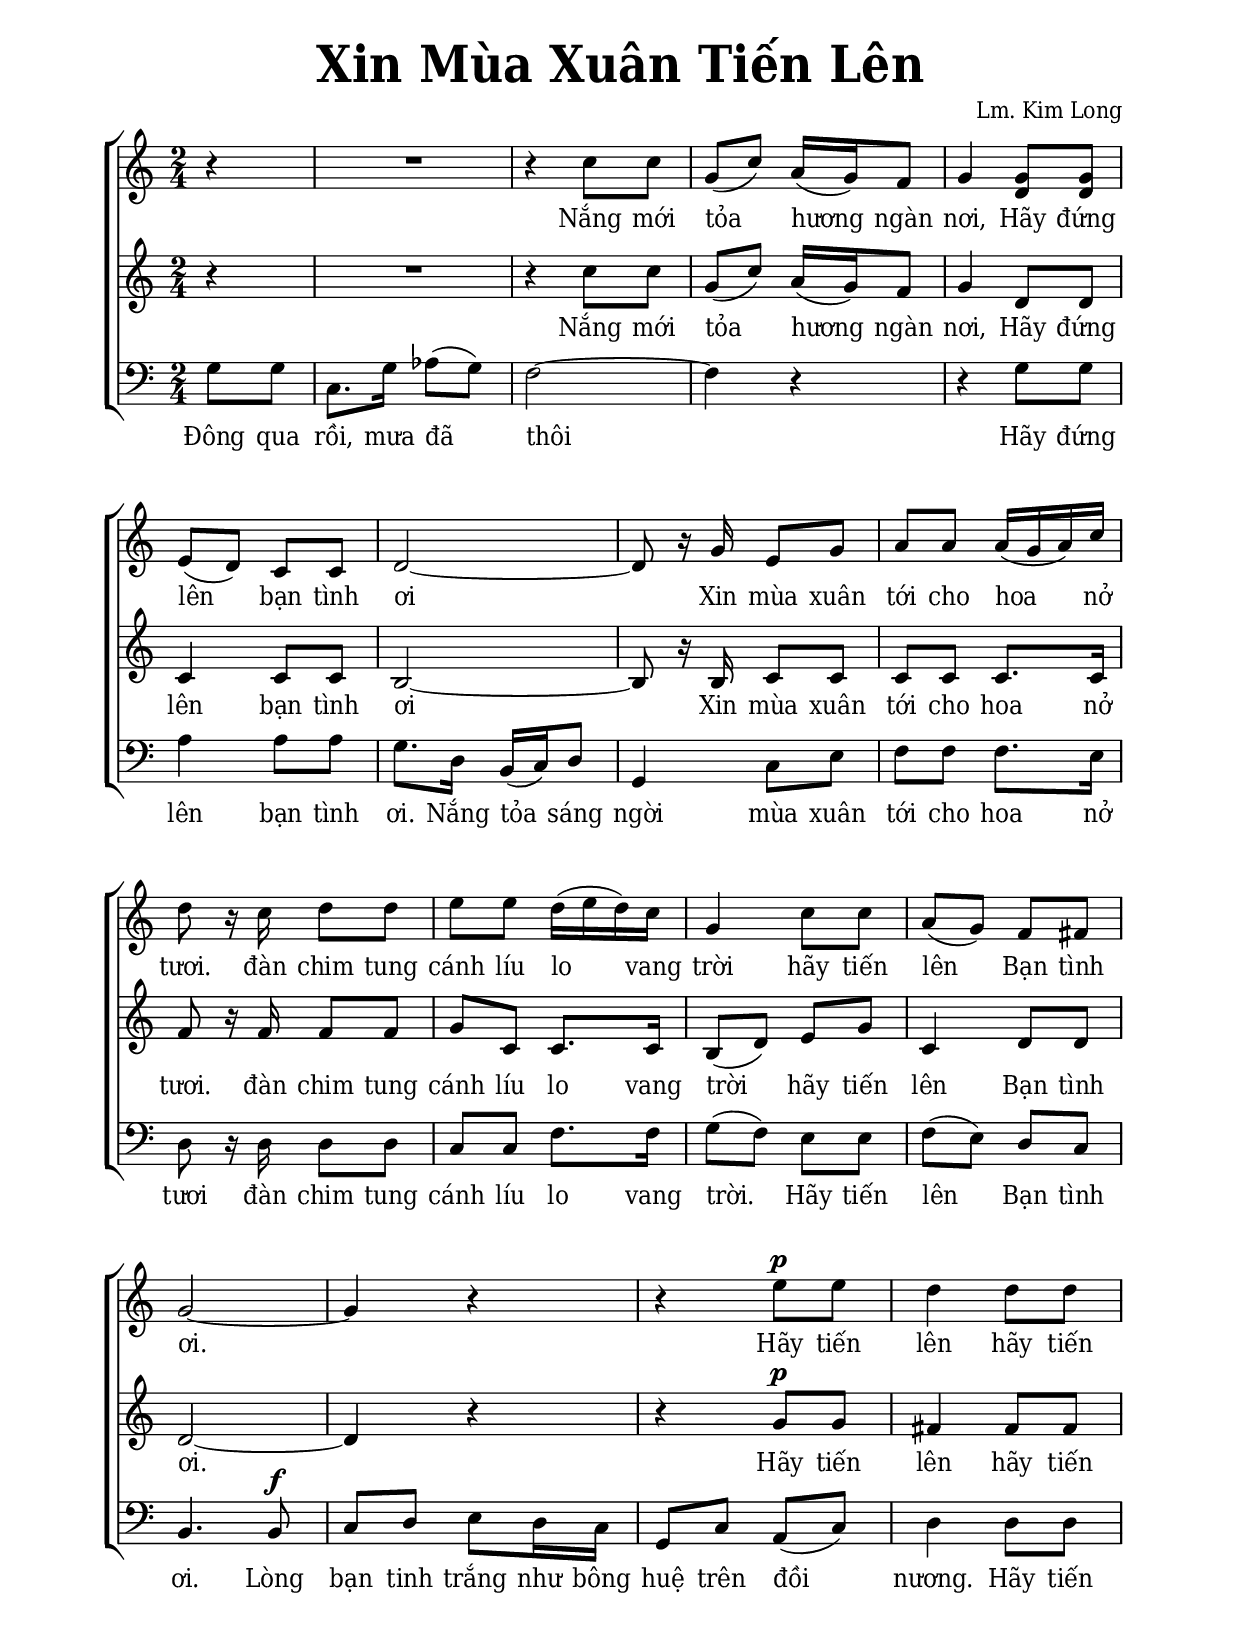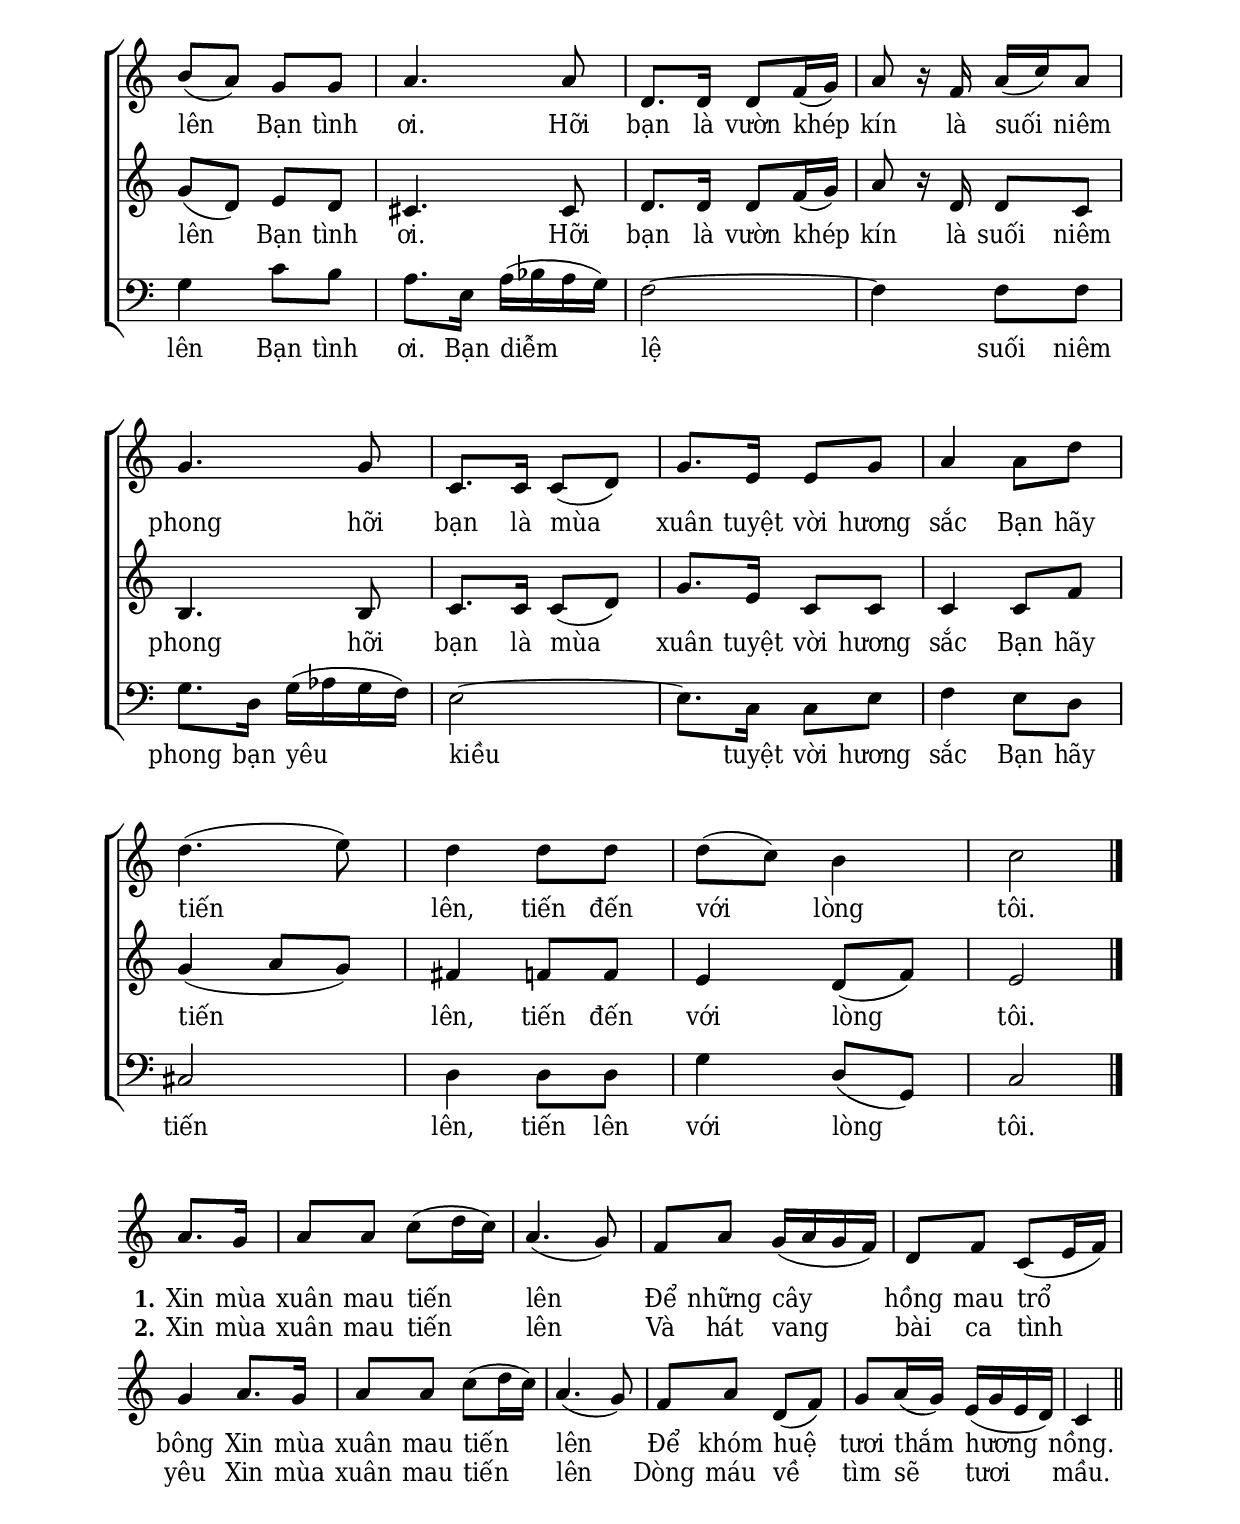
% Cài đặt chung
\version "2.22.1"
\include "english.ly"

\header {
  title = \markup { \fontsize #3 "Xin Mùa Xuân Tiến Lên" }
  composer = "Lm. Kim Long"
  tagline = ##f
}

% Nhạc
% Đổi kích thước nốt cho bè phụ
notBePhu =
#(define-music-function (font-size music) (number? ly:music?)
   (for-some-music
     (lambda (m)
       (if (music-is-of-type? m 'rhythmic-event)
           (begin
             (set! (ly:music-property m 'tweaks)
                   (cons `(font-size . ,font-size)
                         (ly:music-property m 'tweaks)))
             #t)
           #f))
     music)
   music)

nhacPhienKhucSop = \relative c'' {
  \partial 4 r4 |
  R2
  r4 c8 c |
  g (c) a16 (g) f8 |
  g4 <g d>8 <g d> |
  e8 (d) c8 c |
  d2 ~ |
  d8 r16 g e8 g |
  a a a16 (g a) c |
  d8 r16 c d8 d |
  e e d16 (e d) c |
  g4 c8 c |
  a (g) f fs |
  g2 ~ |
  g4 r |
  r e'8 ^\p e |
  d4 d8 d |
  b (a) g g |
  a4. a8 |
  d,8. d16 d8 f16 (g) |
  a8 r16 f a (c) a8 |
  g4. g8 |
  c,8. c16 c8 (d) |
  g8. e16 e8 g |
  a4 a8 d |
  d4. (e8) |
  d4 d8 d |
  d (c) b4 |
  c2 \bar "|." \break
  
  \partial 4 a8. g16 |
  a8 a c (d16 c) |
  a4. (g8) |
  f a g16 (a g f) |
  d8 f c (e16 f) |
  g4 a8. g16 |
  a8 a c (d16 c) |
  a4. (g8) |
  f a d, (f) |
  g8 a16 (g) e (g e d) |
  c4 \bar "||"
}

nhacPhienKhucAlto = \relative c'' {
  r4 |
  R2
  r4 c8 c |
  g (c) a16 (g) f8 |
  g4 d8 d |
  c4 c8 c |
  b2 ~ |
  b8 r16 b c8 c |
  c c c8. [c16] |
  f8 r16 f f8 f |
  g [c,] c8. [c16] |
  b8 (d) e g |
  c,4 d8 d |
  d2 ~ |
  d4 r |
  r g8 ^\p g |
  fs4 fs8 fs |
  g (d) e d |
  cs4. cs8 |
  d8. d16 d8 f16 (g) |
  a8 r16 d, d8 [c] |
  b4. b8 |
  c8. c16 c8 (d) |
  g8. e16 c8 c |
  c4 c8 f |
  g4 (a8 g) |
  fs4 f!8 f |
  e4 d8 (f) |
  e2
}

nhacPhienKhucBas = \relative c' {
  g8 g |
  c,8. g'16 af8 (g) |
  f2 ~ |
  f4 r |
  r g8 g |
  a4 a8 a |
  g8. d16 b (c) d8 |
  g,4 c8 e |
  f f f8. e16 |
  d8 r16 d d8 d |
  c c f8. f16 |
  g8 (f) e e |
  f (e) d c |
  b4. b8 ^\f |
  c d e d16 c |
  g8 c a (c) |
  d4 d8 d |
  g4 c8 b |
  a8. e16 a (bf a g)
  f2 ~ |
  f4 f8 f |
  g8. d16 g (af g f) |
  e2 ~ |
  e8. c16 c8 e |
  f4 e8 d |
  cs2 |
  d4 d8 d |
  g4 d8 (g,) |
  c2
}

% Lời
loiPhienKhucSop = \lyricmode {
  Nắng mới tỏa hương ngàn nơi,
  Hãy đứng lên bạn tình ơi
  Xin mùa xuân tới cho hoa nở tươi.
  đàn chim tung cánh líu lo vang trời
  hãy tiến lên Bạn tình ơi.
  Hãy tiến lên hãy tiến lên Bạn tình ơi.
  Hỡi bạn là vườn khép kín
  là suối niêm phong
  hỡi bạn là mùa xuân tuyệt vời hương sắc
  Bạn hãy tiến lên, tiến đến với lòng tôi.
  
  <<
    {
      \set stanza = "1."
      Xin mùa xuân mau tiến lên
      Để những cây hồng mau trổ bông
      Xin mùa xuân mau tiến lên
      Để khóm huệ tươi thắm hương nồng.
    }
    \new Lyrics {
	    \set associatedVoice = "beSop"
	    \set stanza = "2."
	    Xin mùa xuân mau tiến lên
      Và hát vang bài ca tình yêu
      Xin mùa xuân mau tiến lên
      Dòng máu về tìm sẽ tươi mầu.
	  }
  >>
}

loiPhienKhucBas = \lyricmode {
  Đông qua rồi, mưa đã thôi
  Hãy đứng lên bạn tình ơi.
  Nắng tỏa sáng ngời mùa xuân tới cho hoa nở tươi
  đàn chim tung cánh líu lo vang trời.
  Hãy tiến lên Bạn tình ơi.
  Lòng bạn tinh trắng như bông huệ trên đồi nương.
  Hãy tiến lên Bạn tình ơi.
  Bạn diễm lệ
  suối niêm phong bạn yêu kiều
  tuyệt vời hương sắc Bạn hãy tiến lên,
  tiến lên với lòng tôi.
}

% Dàn trang
\paper {
  #(set-paper-size "a4")
  top-margin = 15\mm
  bottom-margin = 15\mm
  left-margin = 20\mm
  right-margin = 20\mm
  indent = #0
  #(define fonts
    (make-pango-font-tree
      "Deja Vu Serif Condensed"
      "Deja Vu Serif Condensed"
      "Deja Vu Serif Condensed"
      (/ 20 20)))
  print-page-number = #f
  %page-count = #2
  %systems-per-page = 5
  %ragged-bottom = ##t
}

TongNhip = {
  \key c \major \time 2/4
  \set Timing.beamExceptions = #'()
  \set Timing.baseMoment = #(ly:make-moment 1/4)
}

% Đổi kích thước nốt cho bè phụ
notBePhu =
#(define-music-function (font-size music) (number? ly:music?)
   (for-some-music
     (lambda (m)
       (if (music-is-of-type? m 'rhythmic-event)
           (begin
             (set! (ly:music-property m 'tweaks)
                   (cons `(font-size . ,font-size)
                         (ly:music-property m 'tweaks)))
             #t)
           #f))
     music)
   music)
\score {
  \new ChoirStaff <<
    \new Staff <<
      \new Voice = "beSop" {
        \clef treble \TongNhip \nhacPhienKhucSop
      }
      \new Lyrics \lyricsto beSop \loiPhienKhucSop
    >>
    \new Staff <<
      \new Voice = "beAlto" {
        \clef treble \TongNhip \nhacPhienKhucAlto
      }
      \new Lyrics \lyricsto beAlto \loiPhienKhucSop
    >>
    %{
    \new Staff \with {
        \consists "Merge_rests_engraver"
        printPartCombineTexts = ##f
      }
      <<
      \new Voice \TongNhip \partCombine 
        \nhacPhienKhucSop
        \notBePhu -2 { \nhacPhienKhucAlto }
      \new NullVoice = beSop \nhacPhienKhucSop
      \new Lyrics \lyricsto beSop \loiPhienKhucSop
      >>
    %}
    \new Staff <<
        \clef "bass"
        \new Voice = beBas {
          \TongNhip \nhacPhienKhucBas
        }
      \new Lyrics \lyricsto beBas \loiPhienKhucBas
    >>
  >>
  \layout {
    \override Lyrics.LyricSpace.minimum-distance = #1
    \override Score.BarNumber.break-visibility = ##(#f #f #f)
    \override Score.SpacingSpanner.uniform-stretching = ##t
    \context {
      \Staff \RemoveEmptyStaves
      \override VerticalAxisGroup.remove-first = ##t
    }
  }
}
